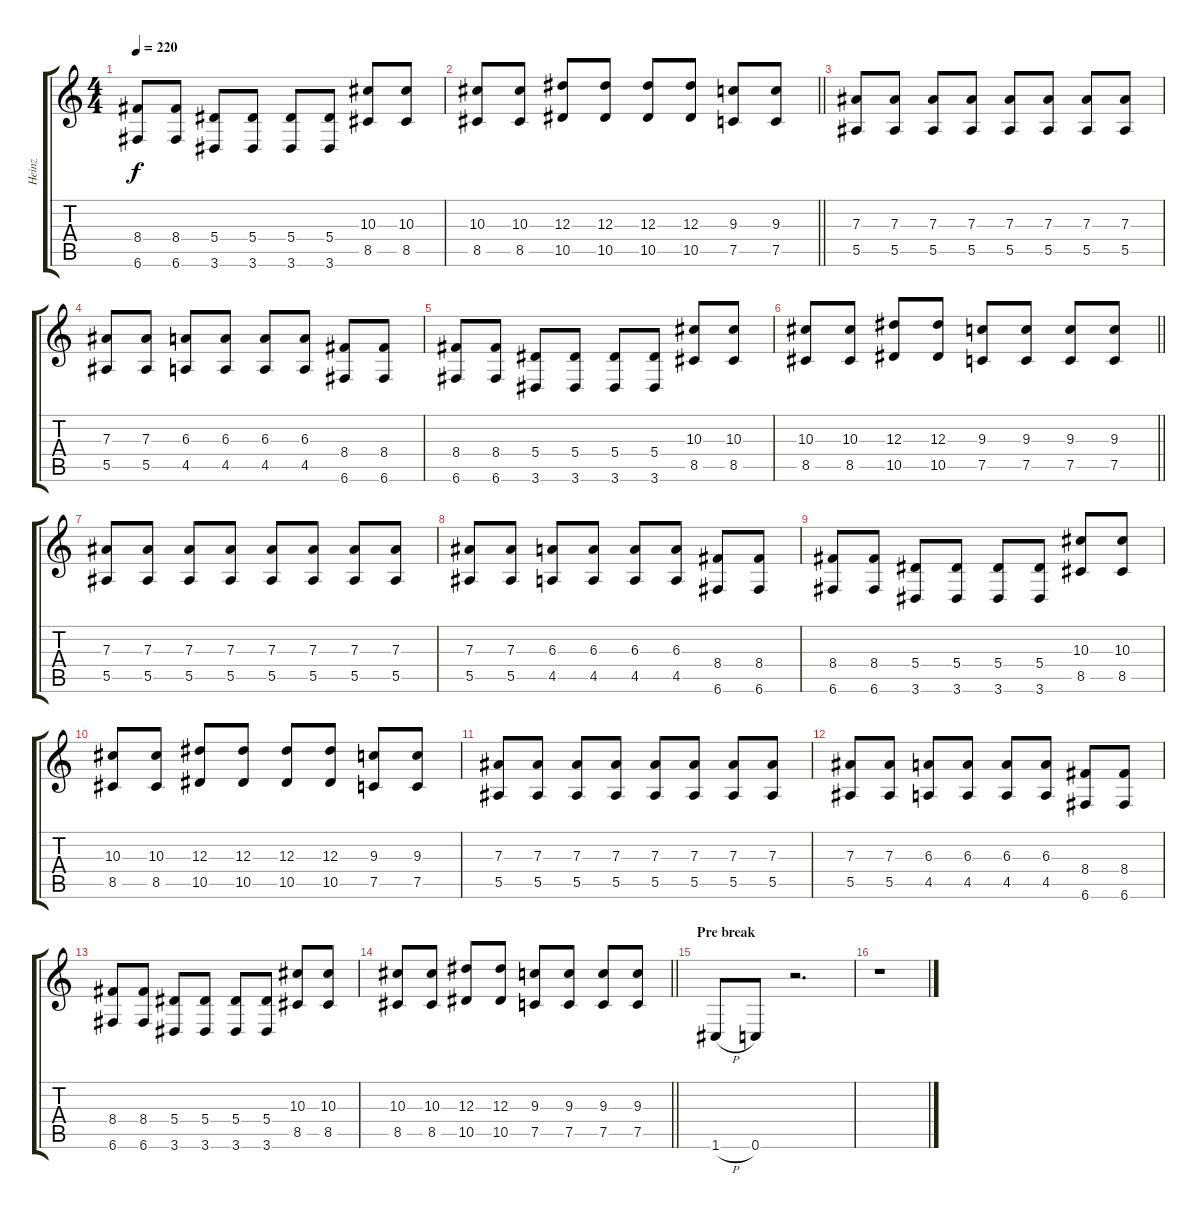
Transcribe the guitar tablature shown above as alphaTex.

\track ("Heinz" "Heinz") {instrument distortionguitar}
\staff {score tabs}
\tuning (C4 G3 Eb3 Bb2 F2 C2) {hide}
\ts (4 4)
\tempo 220
\clef g2
\ks c
(8.4 6.6).8{dy f} (8.4 6.6).8 (5.4 3.6).8 (5.4 3.6).8 (5.4 3.6).8 (5.4 3.6).8 (10.3 8.5).8 (10.3 8.5).8 |
\barLineRight lightlight
(10.3 8.5).8 (10.3 8.5).8 (12.3 10.5).8 (12.3 10.5).8 (12.3 10.5).8 (12.3 10.5).8 (9.3 7.5).8 (9.3 7.5).8 |
(7.3 5.5).8 (7.3 5.5).8 (7.3 5.5).8 (7.3 5.5).8 (7.3 5.5).8 (7.3 5.5).8 (7.3 5.5).8 (7.3 5.5).8 |
(7.3 5.5).8 (7.3 5.5).8 (6.3 4.5).8 (6.3 4.5).8 (6.3 4.5).8 (6.3 4.5).8 (8.4 6.6).8 (8.4 6.6).8 |
(8.4 6.6).8 (8.4 6.6).8 (5.4 3.6).8 (5.4 3.6).8 (5.4 3.6).8 (5.4 3.6).8 (10.3 8.5).8 (10.3 8.5).8 |
\barLineRight lightlight
(10.3 8.5).8 (10.3 8.5).8 (12.3 10.5).8 (12.3 10.5).8 (9.3 7.5).8 (9.3 7.5).8 (9.3 7.5).8 (9.3 7.5).8 |
(7.3 5.5).8 (7.3 5.5).8 (7.3 5.5).8 (7.3 5.5).8 (7.3 5.5).8 (7.3 5.5).8 (7.3 5.5).8 (7.3 5.5).8 |
(7.3 5.5).8 (7.3 5.5).8 (6.3 4.5).8 (6.3 4.5).8 (6.3 4.5).8 (6.3 4.5).8 (8.4 6.6).8 (8.4 6.6).8 |
(8.4 6.6).8 (8.4 6.6).8 (5.4 3.6).8 (5.4 3.6).8 (5.4 3.6).8 (5.4 3.6).8 (10.3 8.5).8 (10.3 8.5).8 |
(10.3 8.5).8 (10.3 8.5).8 (12.3 10.5).8 (12.3 10.5).8 (12.3 10.5).8 (12.3 10.5).8 (9.3 7.5).8 (9.3 7.5).8 |
(7.3 5.5).8 (7.3 5.5).8 (7.3 5.5).8 (7.3 5.5).8 (7.3 5.5).8 (7.3 5.5).8 (7.3 5.5).8 (7.3 5.5).8 |
(7.3 5.5).8 (7.3 5.5).8 (6.3 4.5).8 (6.3 4.5).8 (6.3 4.5).8 (6.3 4.5).8 (8.4 6.6).8 (8.4 6.6).8 |
(8.4 6.6).8 (8.4 6.6).8 (5.4 3.6).8 (5.4 3.6).8 (5.4 3.6).8 (5.4 3.6).8 (10.3 8.5).8 (10.3 8.5).8 |
\barLineRight lightlight
(10.3 8.5).8 (10.3 8.5).8 (12.3 10.5).8 (12.3 10.5).8 (9.3 7.5).8 (9.3 7.5).8 (9.3 7.5).8 (9.3 7.5).8 |
\section ("" "Pre break")
1.6{h}.8 0.6.8 r.2{d} |
r.1
